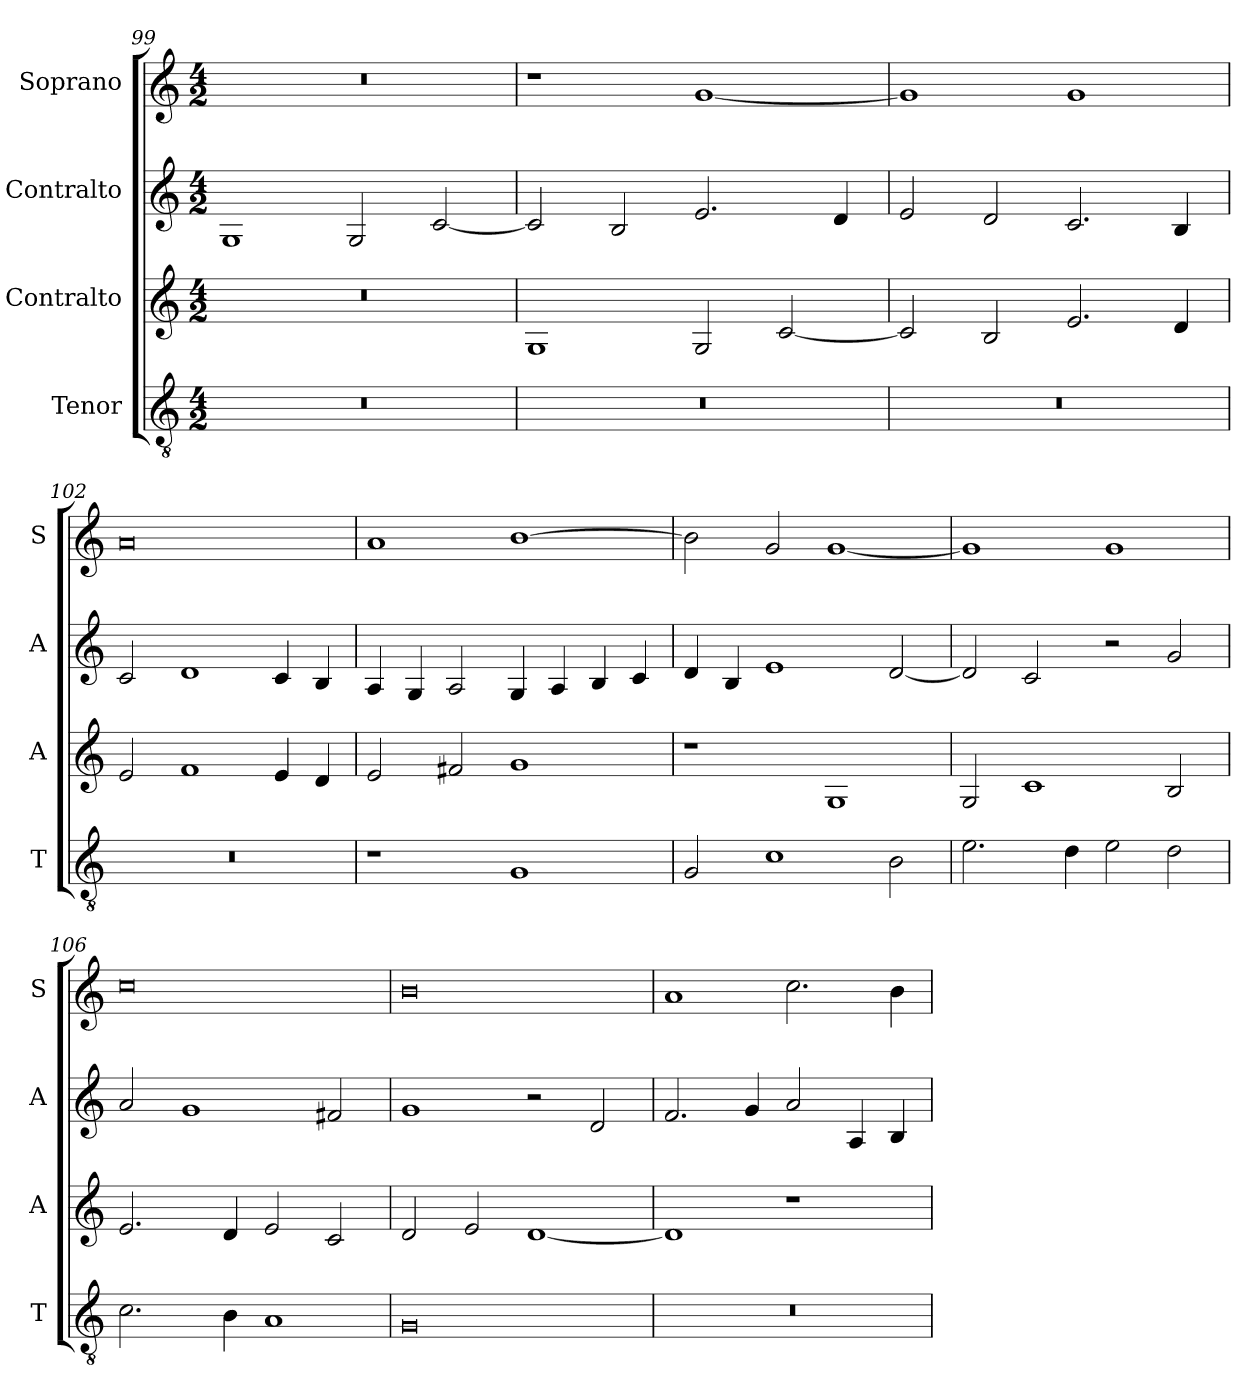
**kern	**kern	**kern	**kern
*part4	*part3	*part2	*part1
*staff4	*staff3	*staff2	*staff1
*I"Tenor	*I"Contralto	*I"Contralto	*I"Soprano
*I'T	*I'A	*I'A	*I'S
*clefGv2	*clefG2	*clefG2	*clefG2
*k[]	*k[]	*k[]	*k[]
*G:mix	*G:mix	*G:mix	*G:mix
*M4/2	*M4/2	*M4/2	*M4/2
=99	=99	=99	=99
0r	0r	1G	0r
.	.	2G	.
.	.	[2c	.
=100	=100	=100	=100
0r	1G	2c]	1r
.	.	2B	.
.	2G	2.e	[1g
.	[2c	.	.
.	.	4d	.
=101	=101	=101	=101
0r	2c]	2e	1g]
.	2B	2d	.
.	2.e	2.c	1g
.	4d	4B	.
=102	=102	=102	=102
0r	2e	2c	0a
.	1f	1d	.
.	4e	4c	.
.	4d	4B	.
=103	=103	=103	=103
1r	2e	4A	1a
.	.	4G	.
.	2f#X	2A	.
1G	1g	4G	[1b
.	.	4A	.
.	.	4B	.
.	.	4c	.
=104	=104	=104	=104
2G	1r	4d	2b]
.	.	4B	.
1c	.	1e	2g
.	1G	.	[1g
2B	.	[2d	.
=105	=105	=105	=105
2.e	2G	2d]	1g]
.	1c	2c	.
4d	.	.	.
2e	.	2r	1g
2d	2B	2g	.
=106	=106	=106	=106
2.c	2.e	2a	0cc
.	.	1g	.
4B	4d	.	.
1A	2e	.	.
.	2c	2f#X	.
=107	=107	=107	=107
0G	2d	1g	0b
.	2e	.	.
.	[1d	2r	.
.	.	2d	.
=108	=108	=108	=108
0r	1d]	2.f	1a
.	.	4g	.
.	1r	2a	2.cc
.	.	4A	.
.	.	4B	4b
=	=	=	=
*-	*-	*-	*-
